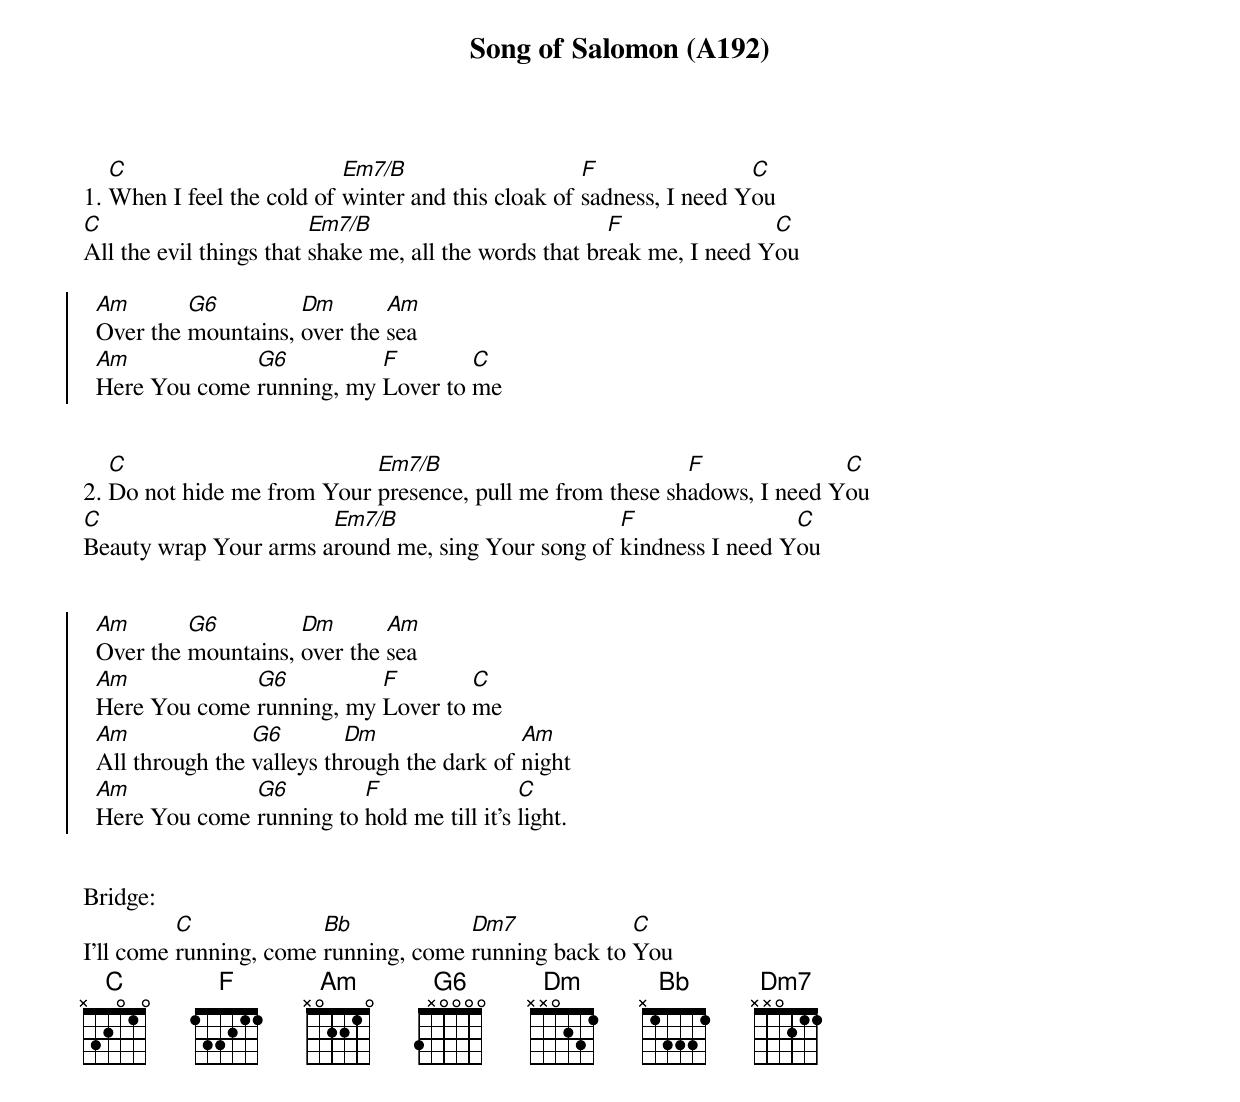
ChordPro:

{title: Song of Salomon (A192)}
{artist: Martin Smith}

1. [C]When I feel the cold of [Em7/B]winter and this cloak of [F]sadness, I need Y[C]ou
[C]All the evil things that [Em7/B]shake me, all the words that br[F]eak me, I need Y[C]ou

{soc}
  [Am]Over the [G6]mountains, [Dm]over the [Am]sea
  [Am]Here You come [G6]running, my [F]Lover to [C]me
 {eoc}


2. [C]Do not hide me from Your [Em7/B]presence, pull me from these sh[F]adows, I need Y[C]ou
[C]Beauty wrap Your arms a[Em7/B]round me, sing Your song of [F]kindness I need Y[C]ou


{soc}
  [Am]Over the [G6]mountains, [Dm]over the [Am]sea
  [Am]Here You come [G6]running, my [F]Lover to [C]me
  [Am]All through the [G6]valleys th[Dm]rough the dark of [Am]night
  [Am]Here You come [G6]running to [F]hold me till it’s [C]light.
 {eoc}


Bridge:
I'll come [C]running, come [Bb]running, come [Dm7]running back to [C]You
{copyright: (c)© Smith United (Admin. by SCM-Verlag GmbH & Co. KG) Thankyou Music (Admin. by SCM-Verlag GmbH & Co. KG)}
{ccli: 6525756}
